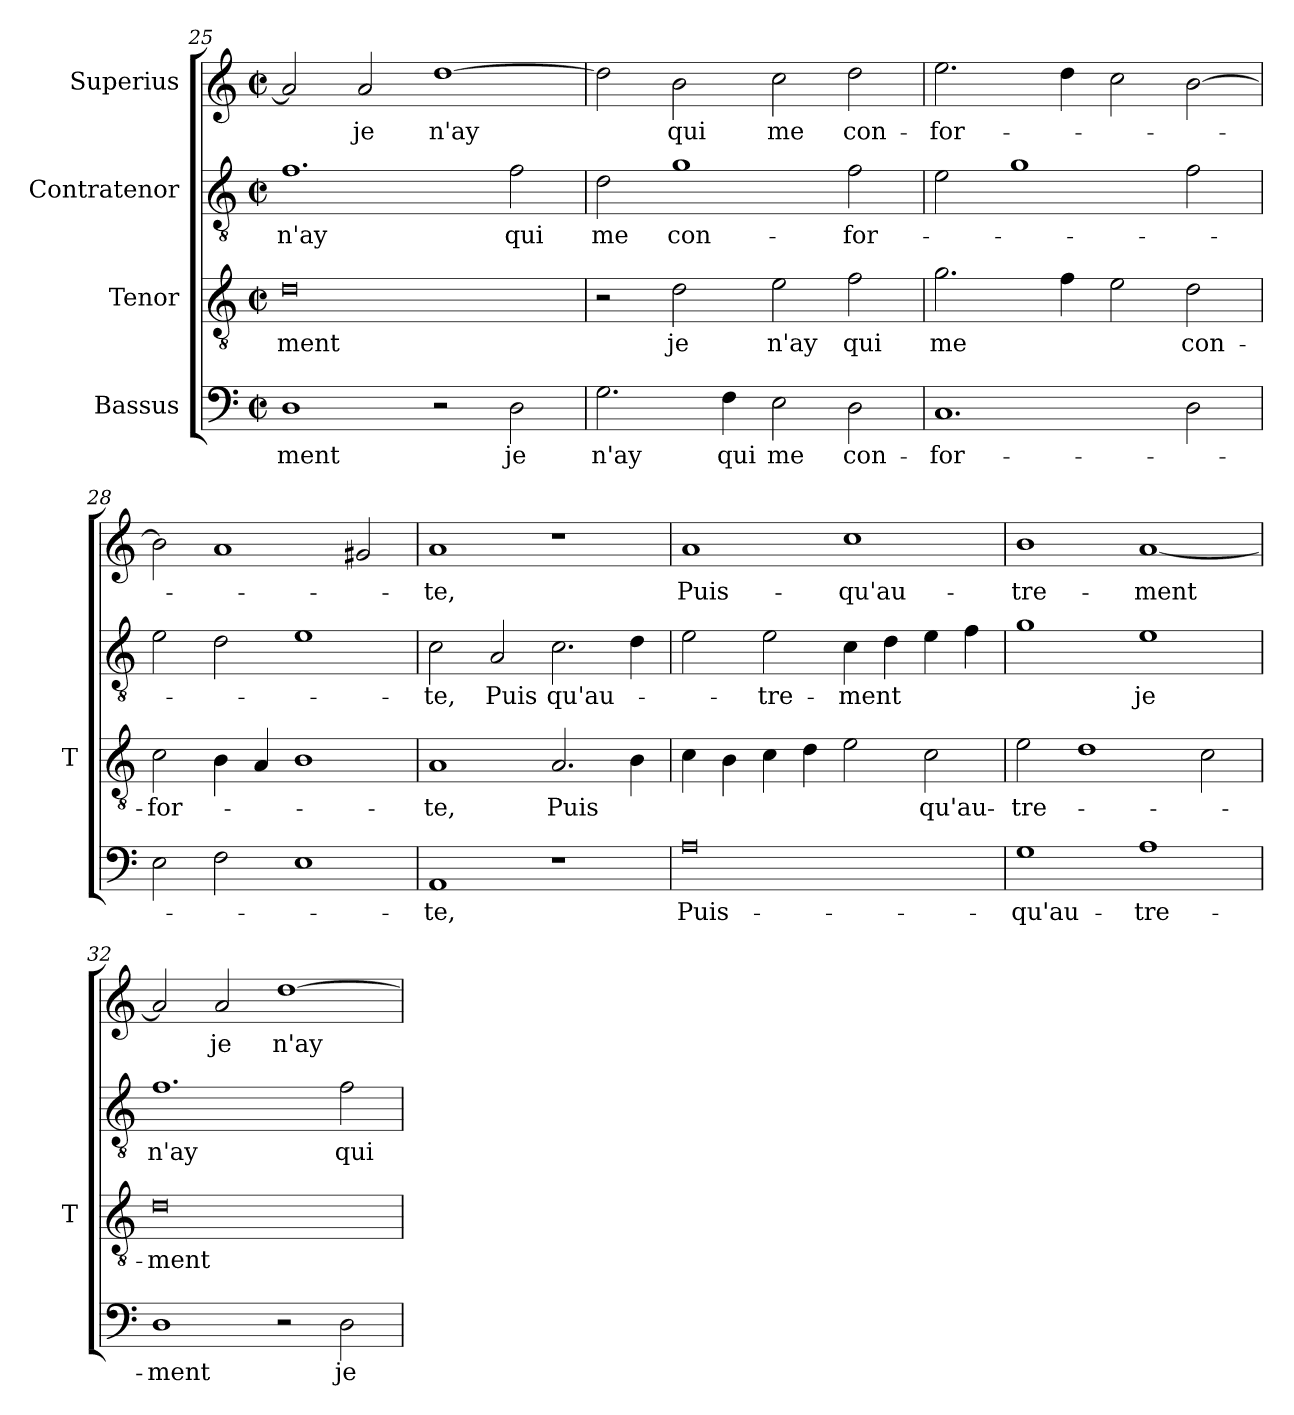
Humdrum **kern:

**kern	**text	**kern	**text	**kern	**text	**kern	**text
*part4	*part4	*part3	*part3	*part2	*part2	*part1	*part1
*staff4	*staff4	*staff3	*staff3	*staff2	*staff2	*staff1	*staff1
*I"Bassus	*	*I"Tenor	*	*I"Contratenor	*	*I"Superius	*
*	*	*I'T	*	*	*	*	*
*clefF4	*	*clefGv2	*	*clefGv2	*	*clefG2	*
*k[]	*	*k[]	*	*k[]	*	*k[]	*
*C:	*	*C:	*	*C:	*	*C:	*
*M2/2	*	*M2/2	*	*M2/2	*	*M2/2	*
*met(c|)	*	*met(c|)	*	*met(c|)	*	*met(c|)	*
=25	=25	=25	=25	=25	=25	=25	=25
1D	-ment	0d	-ment	1.f	-n'ay	2a]	.
.	.	.	.	.	.	2a	-je
2r	.	.	.	.	.	[1dd	-n'ay
2D	-je	.	.	2f	-qui	.	.
=26	=26	=26	=26	=26	=26	=26	=26
2.G	-n'ay	2r	.	2d	-me	2dd]	.
.	.	2d	-je	1g	con-	2b	-qui
4F	-qui	.	.	.	.	.	.
2E	-me	2e	-n'ay	.	.	2cc	-me
2D	con-	2f	-qui	2f	for-	2dd	con-
!!LO:PB:g=z
=27	=27	=27	=27	=27	=27	=27	=27
1.C	for-	2.g	-me	2e	.	2.ee	for-
.	.	.	.	1g	.	.	.
.	.	4f	.	.	.	4dd	.
.	.	2e	.	.	.	2cc	.
2D	.	2d	con-	2f	.	[2b	.
=28	=28	=28	=28	=28	=28	=28	=28
2E	.	2c	for-	2e	.	2b]	.
2F	.	4B	.	2d	.	1a	.
.	.	4A	.	.	.	.	.
1E	.	1B	.	1e	.	.	.
.	.	.	.	.	.	2g#X	.
=29	=29	=29	=29	=29	=29	=29	=29
1AA	-te,	1A	-te,	2c	-te,	1a	-te,
.	.	.	.	2A	-Puis	.	.
1r	.	2.A	-Puis	2.c	qu'au-	1r	.
.	.	4B	.	4d	.	.	.
!!LO:PB:g=z
=30	=30	=30	=30	=30	=30	=30	=30
0A	Puis-	4c	.	2e	.	1a	Puis-
.	.	4B	.	.	.	.	.
.	.	4c	.	2e	tre-	.	.
.	.	4d	.	.	.	.	.
.	.	2e	.	4c	-ment	1cc	qu'au-
.	.	.	.	4d	.	.	.
.	.	2c	qu'au-	4e	.	.	.
.	.	.	.	4f	.	.	.
=31	=31	=31	=31	=31	=31	=31	=31
1G	qu'au-	2e	tre-	1g	.	1b	tre-
.	.	1d	.	.	.	.	.
1A	tre-	.	.	1e	-je	[1a	-ment
.	.	2c	.	.	.	.	.
!!LO:LB:g=z
=32	=32	=32	=32	=32	=32	=32	=32
1D	-ment	0d	-ment	1.f	-n'ay	2a]	.
.	.	.	.	.	.	2a	-je
2r	.	.	.	.	.	[1dd	-n'ay
2D	-je	.	.	2f	-qui	.	.
=	=	=	=	=	=	=	=
*-	*-	*-	*-	*-	*-	*-	*-
